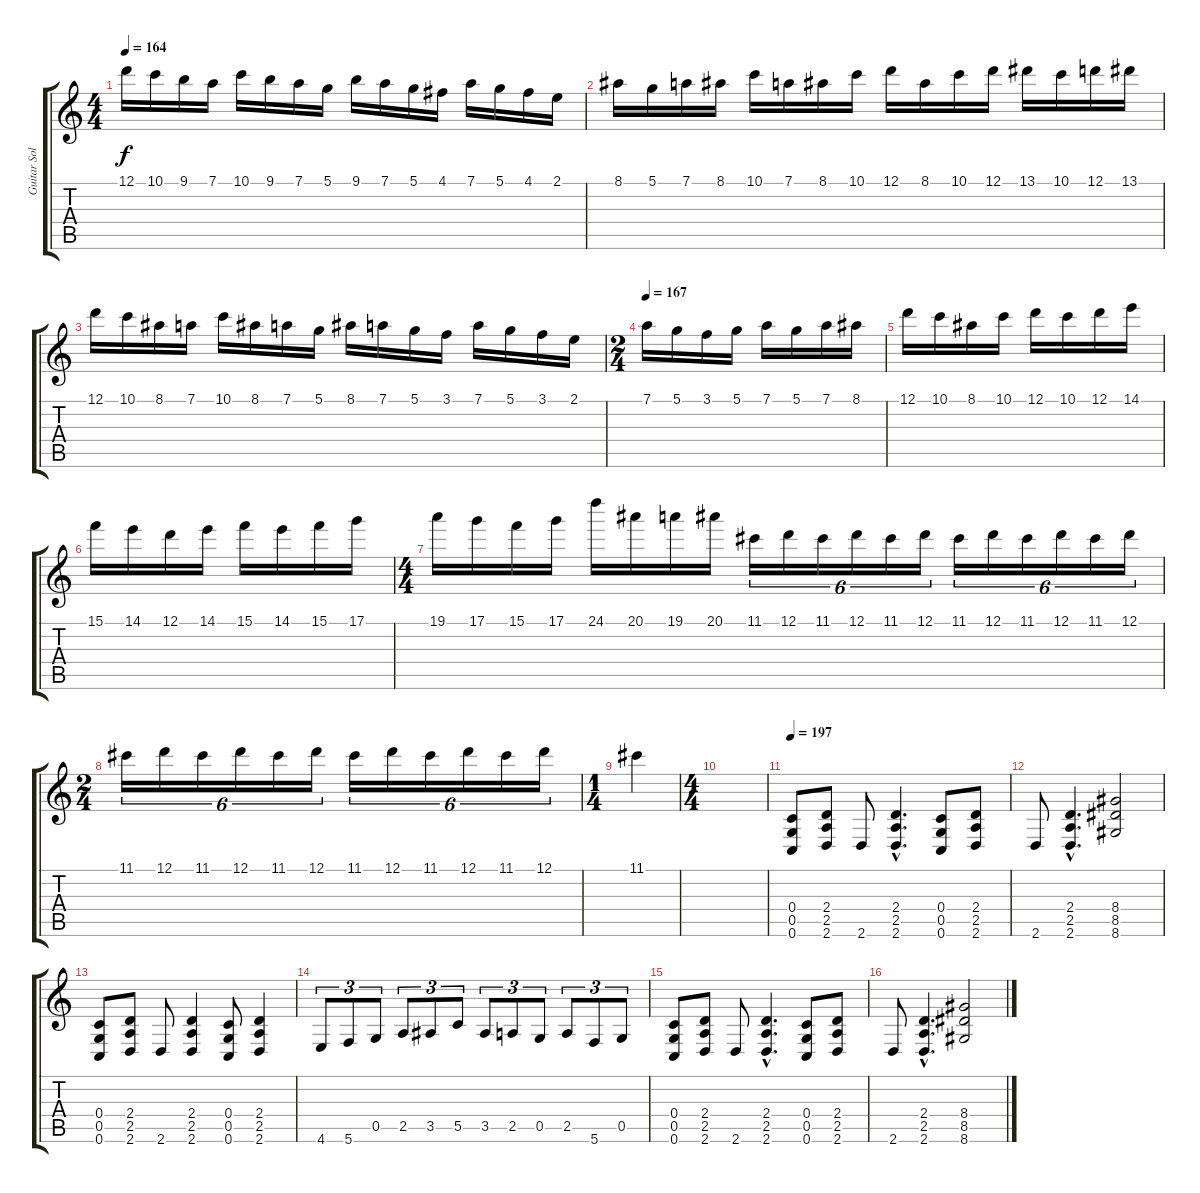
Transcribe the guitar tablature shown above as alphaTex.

\track ("Guitar Solo" "Guitar Sol") {instrument overdrivenguitar}
\staff {score tabs}
\tuning (D4 A3 F3 C3 G2 C2) {hide}
\ts (4 4)
\tempo 164
\clef g2
\ks c
12.1.16{dy f} 10.1.16 9.1.16 7.1.16 10.1.16 9.1.16 7.1.16 5.1.16 9.1.16 7.1.16 5.1.16 4.1.16 7.1.16 5.1.16 4.1.16 2.1.16 |
8.1.16 5.1.16 7.1.16 8.1.16 10.1.16 7.1.16 8.1.16 10.1.16 12.1.16 8.1.16 10.1.16 12.1.16 13.1.16 10.1.16 12.1.16 13.1.16 |
12.1.16 10.1.16 8.1.16 7.1.16 10.1.16 8.1.16 7.1.16 5.1.16 8.1.16 7.1.16 5.1.16 3.1.16 7.1.16 5.1.16 3.1.16 2.1.16 |
\ts (2 4)
\tempo 167
7.1.16 5.1.16 3.1.16 5.1.16 7.1.16 5.1.16 7.1.16 8.1.16 |
12.1.16 10.1.16 8.1.16 10.1.16 12.1.16 10.1.16 12.1.16 14.1.16 |
15.1.16 14.1.16 12.1.16 14.1.16 15.1.16 14.1.16 15.1.16 17.1.16 |
\ts (4 4)
19.1.16 17.1.16 15.1.16 17.1.16 24.1.16 20.1.16 19.1.16 20.1.16 11.1.16{tu (6 4)} 12.1.16{tu (6 4)} 11.1.16{tu (6 4)} 12.1.16{tu (6 4)} 11.1.16{tu (6 4)} 12.1.16{tu (6 4)} 11.1.16{tu (6 4)} 12.1.16{tu (6 4)} 11.1.16{tu (6 4)} 12.1.16{tu (6 4)} 11.1.16{tu (6 4)} 12.1.16{tu (6 4)} |
\ts (2 4)
11.1.16{tu (6 4)} 12.1.16{tu (6 4)} 11.1.16{tu (6 4)} 12.1.16{tu (6 4)} 11.1.16{tu (6 4)} 12.1.16{tu (6 4)} 11.1.16{tu (6 4)} 12.1.16{tu (6 4)} 11.1.16{tu (6 4)} 12.1.16{tu (6 4)} 11.1.16{tu (6 4)} 12.1.16{tu (6 4)} |
\ts (1 4)
11.1.4 |
\ts (4 4)
|
\tempo 197
(0.4 0.5 0.6).8{volume 12 instrument lead1square} (2.4 2.5 2.6).8 2.6.8 (2.4{hac} 2.5{hac} 2.6{hac}).4{d} (0.4 0.5 0.6).8 (2.4 2.5 2.6).8 |
2.6.8 (2.4{hac} 2.5{hac} 2.6{hac}).4{d} (8.4 8.5 8.6).2 |
(0.4 0.5 0.6).8 (2.4 2.5 2.6).8 2.6.8 (2.4 2.5 2.6).4 (0.4 0.5 0.6).8 (2.4 2.5 2.6).4 |
4.6.8{tu (3 2)} 5.6.8{tu (3 2)} 0.5.8{tu (3 2)} 2.5.8{tu (3 2)} 3.5.8{tu (3 2)} 5.5.8{tu (3 2)} 3.5.8{tu (3 2)} 2.5.8{tu (3 2)} 0.5.8{tu (3 2)} 2.5.8{tu (3 2)} 5.6.8{tu (3 2)} 0.5.8{tu (3 2)} |
(0.4 0.5 0.6).8 (2.4 2.5 2.6).8 2.6.8 (2.4{hac} 2.5{hac} 2.6{hac}).4{d} (0.4 0.5 0.6).8 (2.4 2.5 2.6).8 |
2.6.8 (2.4{hac} 2.5{hac} 2.6{hac}).4{d} (8.4 8.5 8.6).2
